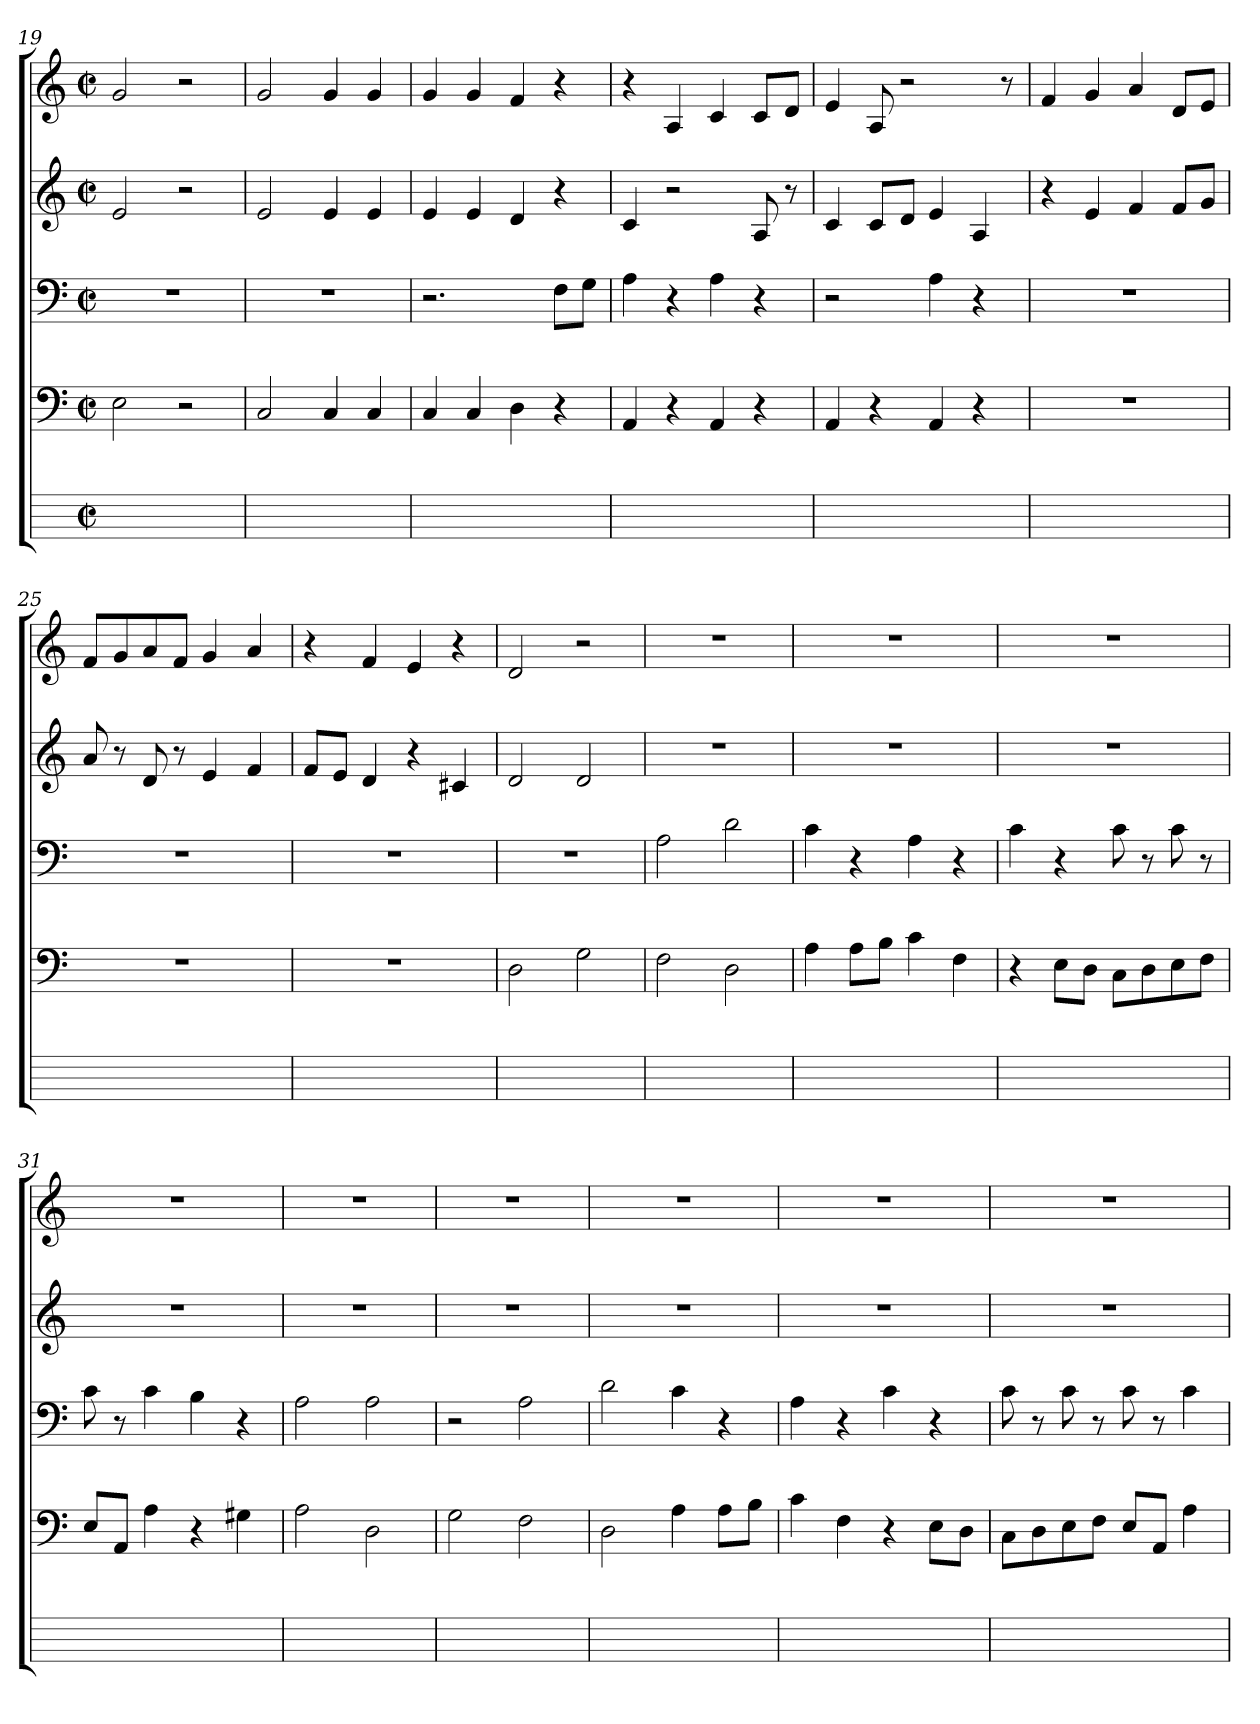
**kern	**kern	**kern	**kern	**kern
*part5	*part4	*part3	*part2	*part1
*staff5	*staff4	*staff3	*staff2	*staff1
*	*clefF4	*clefF4	*clefG2	*clefG2
*	*k[]	*k[]	*k[]	*k[]
*	*C:	*C:	*C:	*C:
*M2/2	*M2/2	*M2/2	*M2/2	*M2/2
*met(c|)	*met(c|)	*met(c|)	*met(c|)	*met(c|)
=19	=19	=19	=19	=19
1ryy	2E	1r	2e	2g
.	2r	.	2r	2r
=20	=20	=20	=20	=20
1ryy	2C	1r	2e	2g
.	4Ci	.	4ei	4gi
.	4C	.	4e	4g
=21	=21	=21	=21	=21
1ryy	4C	2.r	4e	4g
.	4C	.	4e	4g
.	4D	.	4d	4f
.	4r	8FjL	4r	4r
.	.	8GJ	.	.
=22	=22	=22	=22	=22
1ryy	4AA	4A	4c	4r
.	4r	4r	2r	4A
.	4AAi	4Ai	.	4c
.	4r	4r	8A	8ciL
.	.	.	8r	8dJ
=23	=23	=23	=23	=23
1ryy	4AAi	2r	4c	4e
.	4r	.	8ciL	8A
.	.	.	8dJ	2r
.	4AAi	4Ai	4e	.
.	4r	4r	4A	.
.	.	.	.	8r
=24	=24	=24	=24	=24
1ryy	1r	1r	4r	4f
.	.	.	4e	4g
.	.	.	4f	4a
.	.	.	8fiL	8dL
.	.	.	8gJ	8eJ
=25	=25	=25	=25	=25
1ryy	1r	1r	8a	8fL
.	.	.	8r	8g
.	.	.	8d	8a
.	.	.	8r	8fJ
.	.	.	4e	4g
.	.	.	4f	4a
=26	=26	=26	=26	=26
1ryy	1r	1r	8fjL	4r
.	.	.	8eJ	.
.	.	.	4d	4f
.	.	.	4r	4e
.	.	.	4c#X	4r
=27	=27	=27	=27	=27
1ryy	2D	1r	2d	2d
.	2G	.	2di	2r
=28	=28	=28	=28	=28
1ryy	2F	2A	1r	1r
.	2D	2d	.	.
=29	=29	=29	=29	=29
1ryy	4A	4c	1r	1r
.	8AjL	4r	.	.
.	8BJ	.	.	.
.	4c	4A	.	.
.	4F	4r	.	.
=30	=30	=30	=30	=30
1ryy	4r	4c	1r	1r
.	8EL	4r	.	.
.	8DJ	.	.	.
.	8CL	8ci	.	.
.	8D	8r	.	.
.	8E	8c	.	.
.	8FJ	8r	.	.
=31	=31	=31	=31	=31
1ryy	8EL	8c	1r	1r
.	8AAJ	8r	.	.
.	4A	4ci	.	.
.	4r	4B	.	.
.	4G#X	4r	.	.
=32	=32	=32	=32	=32
1ryy	2A	2A	1r	1r
.	2D	2Ai	.	.
=33	=33	=33	=33	=33
1ryy	2G	2r	1r	1r
.	2F	2A	.	.
=34	=34	=34	=34	=34
1ryy	2D	2d	1r	1r
.	4A	4c	.	.
.	8AjL	4r	.	.
.	8BJ	.	.	.
=35	=35	=35	=35	=35
1ryy	4c	4A	1r	1r
.	4F	4r	.	.
.	4r	4c	.	.
.	8EL	4r	.	.
.	8DJ	.	.	.
=36	=36	=36	=36	=36
1ryy	8CL	8ci	1r	1r
.	8D	8r	.	.
.	8E	8c	.	.
.	8FJ	8r	.	.
.	8EL	8c	.	.
.	8AAJ	8r	.	.
.	4A	4ci	.	.
=	=	=	=	=
*-	*-	*-	*-	*-
